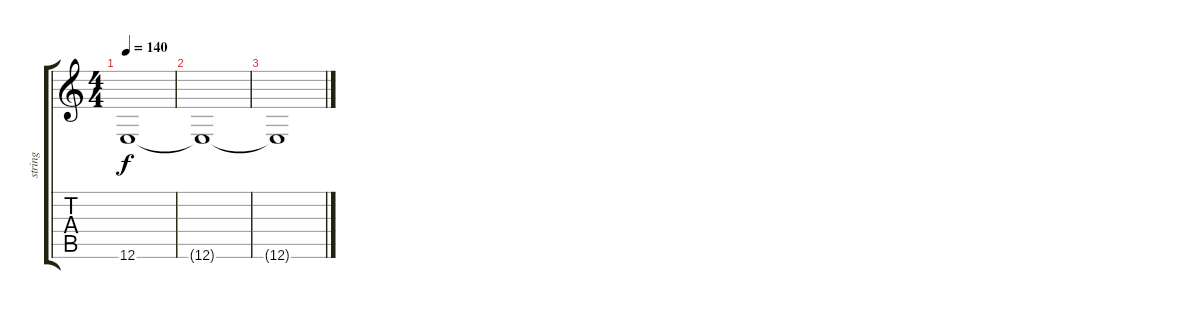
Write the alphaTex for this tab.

\track ("string" "string") {instrument stringensemble1}
\staff {score tabs}
\tuning (E4 B3 G3 D3 A2 E2) {hide}
\ts (4 4)
\tempo 140
\clef g2
\ks c
12.6{t}.1{dy f} |
12.6{t}.1 |
12.6{t}.1
